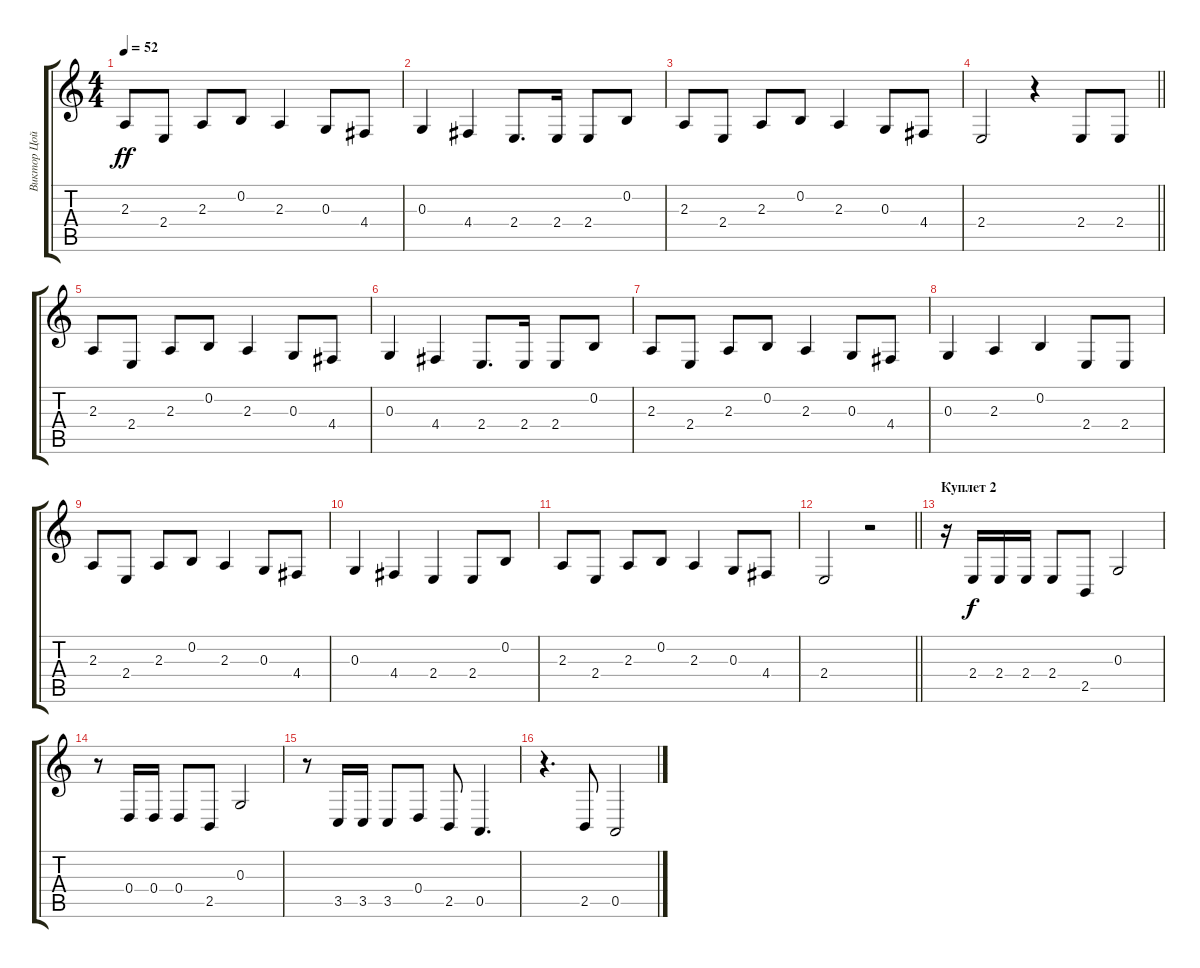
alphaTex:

\track ("Виктор Цой (Вокал)" "Виктор Цой") {instrument electricgrandpiano}
\staff {score tabs}
\tuning (E4 B3 G3 D3 A2 E2) {hide}
\ts (4 4)
\tempo 52
\clef g2
\ks c
2.3.8{dy ff} 2.4.8 2.3.8 0.2.8 2.3.4 0.3.8 4.4.8 |
0.3.4 4.4.4 2.4.8{d} 2.4.16 2.4.8 0.2.8 |
2.3.8 2.4.8 2.3.8 0.2.8 2.3.4 0.3.8 4.4.8 |
\barLineRight lightlight
2.4.2 r.4 2.4.8 2.4.8 |
\section ("" "")
2.3.8 2.4.8 2.3.8 0.2.8 2.3.4 0.3.8 4.4.8 |
0.3.4 4.4.4 2.4.8{d} 2.4.16 2.4.8 0.2.8 |
2.3.8 2.4.8 2.3.8 0.2.8 2.3.4 0.3.8 4.4.8 |
0.3.4 2.3.4 0.2.4 2.4.8 2.4.8 |
2.3.8 2.4.8 2.3.8 0.2.8 2.3.4 0.3.8 4.4.8 |
0.3.4 4.4.4 2.4.4 2.4.8 0.2.8 |
2.3.8 2.4.8 2.3.8 0.2.8 2.3.4 0.3.8 4.4.8 |
\barLineRight lightlight
2.4.2 r.2 |
\section ("" "Куплет 2")
r.16 2.4.16{dy f} 2.4.16 2.4.16 2.4.8 2.5.8 0.3.2 |
r.8 0.4.16 0.4.16 0.4.8 2.5.8 0.3.2 |
r.8 3.5.16 3.5.16 3.5.8 0.4.8 2.5.8 0.5.4{d} |
r.4{d} 2.5.8 0.5.2
